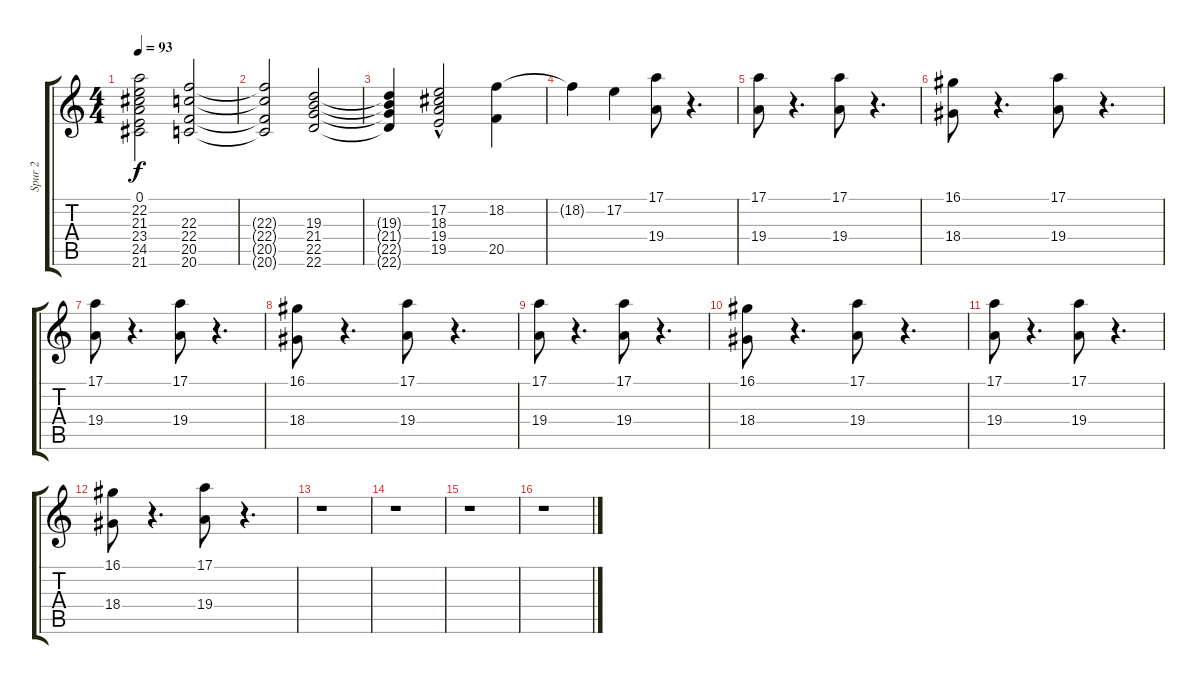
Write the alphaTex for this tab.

\track ("Spur 2" "Spur 2") {instrument stringensemble1}
\staff {score tabs}
\tuning (E4 B3 G3 D3 A2 E2) {hide}
\ts (4 4)
\tempo 93
\clef g2
\ks c
(0.1{t} 22.2{t} 21.3{t} 23.4{t} 24.5{t} 21.6{t}).2{dy f} (22.3 22.4 20.5 20.6).2 |
(22.3{t} 22.4{t} 20.5{t} 20.6{t}).2 (19.3 21.4 22.5 22.6).2 |
(19.3{t} 21.4{t} 22.5{t} 22.6{t}).4 (17.2 18.3 19.4{hac} 19.5).2 (18.2 20.5).4 |
18.2{t}.4 17.2.4{volume 11} (17.1 19.4).8{volume 16} r.4{d} |
(17.1 19.4).8 r.4{d} (17.1 19.4).8 r.4{d} |
(16.1 18.4).8 r.4{d} (17.1 19.4).8 r.4{d} |
(17.1 19.4).8 r.4{d} (17.1 19.4).8 r.4{d} |
(16.1 18.4).8{volume 16} r.4{d} (17.1 19.4).8 r.4{d} |
(17.1 19.4).8 r.4{d} (17.1 19.4).8 r.4{d} |
(16.1 18.4).8{volume 15} r.4{d} (17.1 19.4).8{volume 13} r.4{d} |
(17.1 19.4).8{volume 12} r.4{d} (17.1 19.4).8{volume 10} r.4{d} |
(16.1 18.4).8{volume 9} r.4{d} (17.1 19.4).8{volume 10} r.4{d} |
r.1 |
r.1 |
r.1 |
r.1
